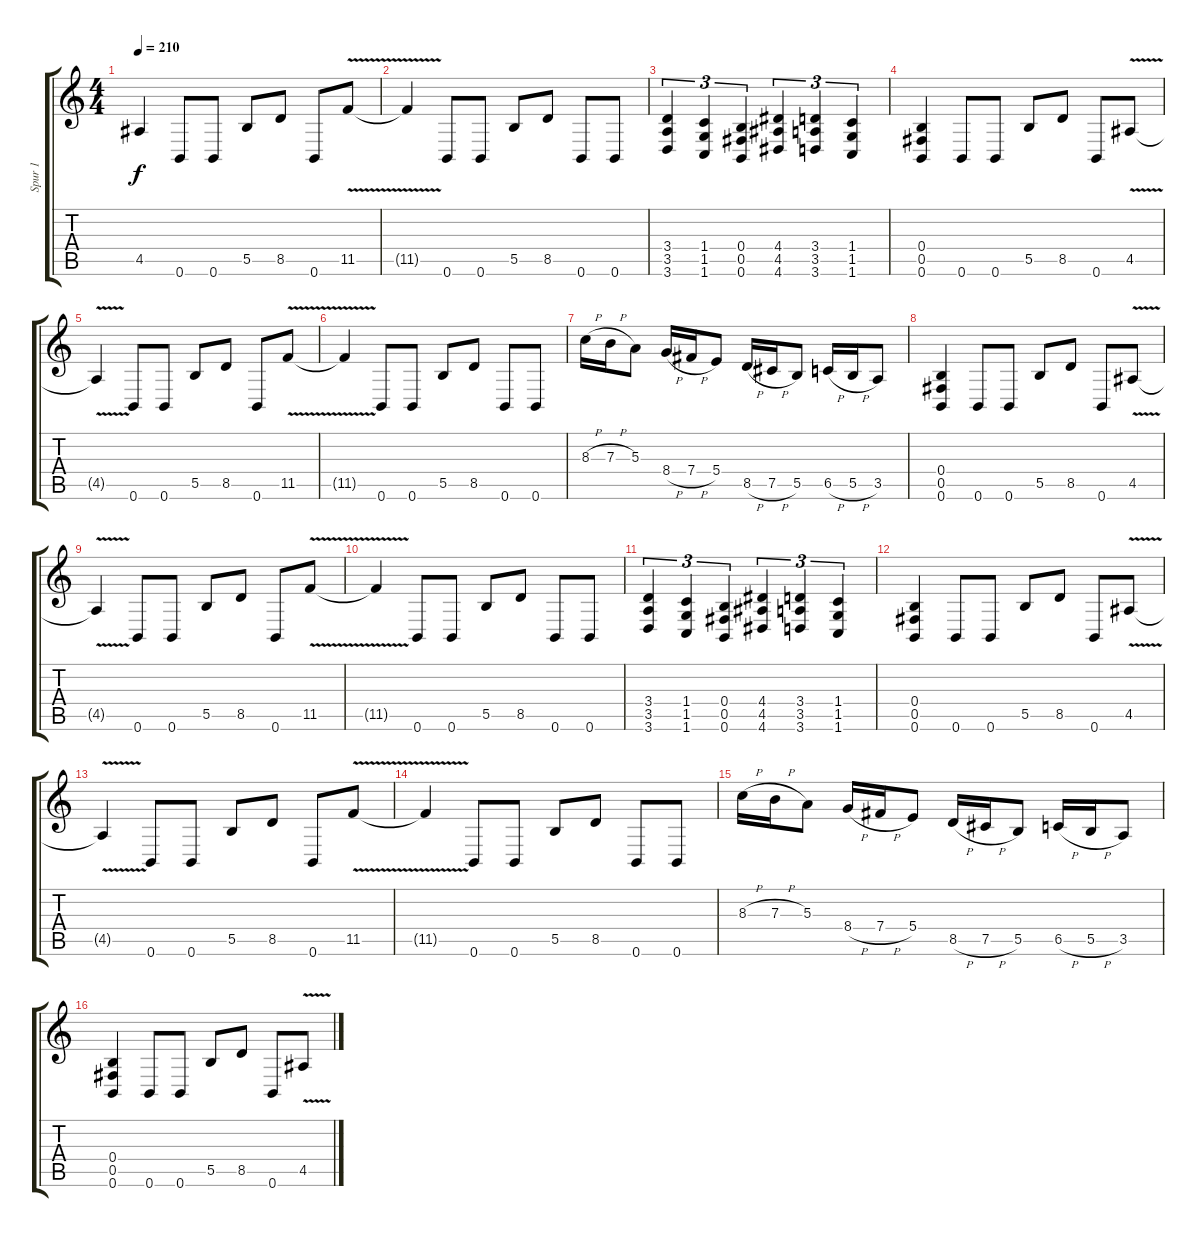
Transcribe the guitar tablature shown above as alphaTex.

\track ("Spur 1" "Spur 1") {instrument distortionguitar}
\staff {score tabs}
\tuning (Db4 Ab3 E3 B2 Gb2 B1) {hide}
\ts (4 4)
\tempo 210
\clef g2
\ks c
4.5{t}.4{dy f} 0.6.8 0.6.8 5.5.8 8.5.8 0.6.8 11.5{v}.8 |
11.5{t}.4 0.6.8 0.6.8 5.5.8 8.5.8 0.6.8 0.6.8 |
(3.4 3.5 3.6).4{tu (3 2)} (1.4 1.5 1.6).4{tu (3 2)} (0.4 0.5 0.6).4{tu (3 2)} (4.4 4.5 4.6).4{tu (3 2)} (3.4 3.5 3.6).4{tu (3 2)} (1.4 1.5 1.6).4{tu (3 2)} |
(0.4 0.5 0.6).4 0.6.8 0.6.8 5.5.8 8.5.8 0.6.8 4.5{v}.8 |
4.5{t}.4 0.6.8 0.6.8 5.5.8 8.5.8 0.6.8 11.5{v}.8 |
11.5{t}.4 0.6.8 0.6.8 5.5.8 8.5.8 0.6.8 0.6.8 |
8.3{h}.16 7.3{h}.16 5.3.8 8.4{h}.16 7.4{h}.16 5.4.8 8.5{h}.16 7.5{h}.16 5.5.8 6.5{h}.16 5.5{h}.16 3.5.8 |
(0.4 0.5 0.6).4 0.6.8 0.6.8 5.5.8 8.5.8 0.6.8 4.5{v}.8 |
4.5{t}.4 0.6.8 0.6.8 5.5.8 8.5.8 0.6.8 11.5{v}.8 |
11.5{t}.4 0.6.8 0.6.8 5.5.8 8.5.8 0.6.8 0.6.8 |
(3.4 3.5 3.6).4{tu (3 2)} (1.4 1.5 1.6).4{tu (3 2)} (0.4 0.5 0.6).4{tu (3 2)} (4.4 4.5 4.6).4{tu (3 2)} (3.4 3.5 3.6).4{tu (3 2)} (1.4 1.5 1.6).4{tu (3 2)} |
(0.4 0.5 0.6).4 0.6.8 0.6.8 5.5.8 8.5.8 0.6.8 4.5{v}.8 |
4.5{t}.4 0.6.8 0.6.8 5.5.8 8.5.8 0.6.8 11.5{v}.8 |
11.5{t}.4 0.6.8 0.6.8 5.5.8 8.5.8 0.6.8 0.6.8 |
8.3{h}.16 7.3{h}.16 5.3.8 8.4{h}.16 7.4{h}.16 5.4.8 8.5{h}.16 7.5{h}.16 5.5.8 6.5{h}.16 5.5{h}.16 3.5.8 |
(0.4 0.5 0.6).4 0.6.8 0.6.8 5.5.8 8.5.8 0.6.8 4.5{v}.8
